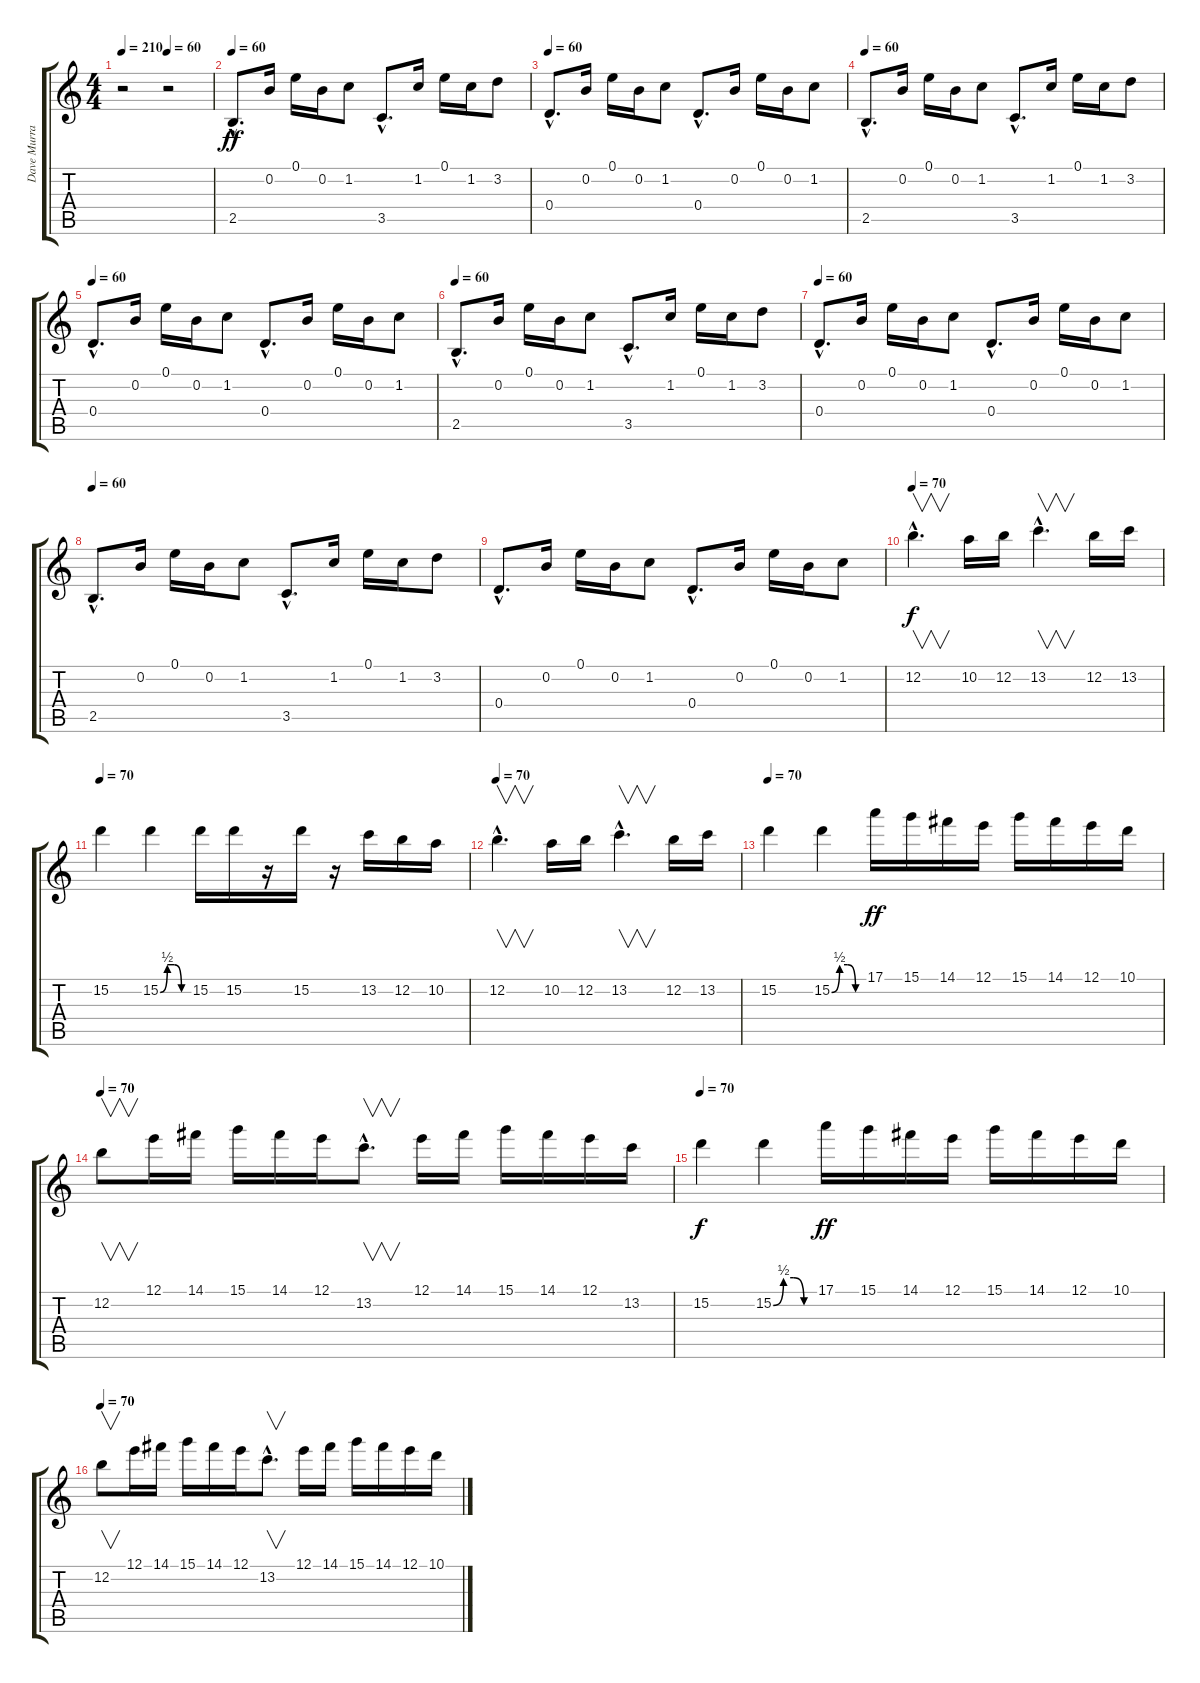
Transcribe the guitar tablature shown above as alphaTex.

\track ("Dave Murray" "Dave Murra") {instrument distortionguitar}
\staff {score tabs}
\tuning (E4 B3 G3 D3 A2 E2) {hide}
\ts (4 4)
\tempo 210
\tempo (60 0.5)
\tempo 210
\clef g2
\ks c
r.2{dy ff instrument distortionguitar} r.2 |
\tempo 70
\tempo 60
2.5{hac}.8{d instrument electricguitarclean} 0.2.16 0.1.16 0.2.16 1.2.8 3.5{hac}.8{d} 1.2.16 0.1.16 1.2.16 3.2.8 |
\tempo 60
0.4{hac}.8{d instrument electricguitarclean} 0.2.16 0.1.16 0.2.16 1.2.8 0.4{hac}.8{d} 0.2.16 0.1.16 0.2.16 1.2.8 |
\tempo 60
2.5{hac}.8{d instrument electricguitarclean} 0.2.16 0.1.16 0.2.16 1.2.8 3.5{hac}.8{d} 1.2.16 0.1.16 1.2.16 3.2.8 |
\tempo 60
0.4{hac}.8{d instrument electricguitarclean} 0.2.16 0.1.16 0.2.16 1.2.8 0.4{hac}.8{d} 0.2.16 0.1.16 0.2.16 1.2.8 |
\tempo 60
2.5{hac}.8{d instrument electricguitarclean} 0.2.16 0.1.16 0.2.16 1.2.8 3.5{hac}.8{d} 1.2.16 0.1.16 1.2.16 3.2.8 |
\tempo 60
0.4{hac}.8{d instrument electricguitarclean} 0.2.16 0.1.16 0.2.16 1.2.8 0.4{hac}.8{d} 0.2.16 0.1.16 0.2.16 1.2.8 |
\tempo 60
2.5{hac}.8{d instrument electricguitarclean} 0.2.16 0.1.16 0.2.16 1.2.8 3.5{hac}.8{d} 1.2.16 0.1.16 1.2.16 3.2.8 |
0.4{hac}.8{d instrument electricguitarclean} 0.2.16 0.1.16 0.2.16 1.2.8 0.4{hac}.8{d} 0.2.16 0.1.16 0.2.16 1.2.8 |
\tempo 70
12.2{hac}.4{v d dy f instrument distortionguitar} 10.2.16 12.2.16 13.2{hac}.4{v d} 12.2.16 13.2.16 |
\tempo 70
15.2.4 15.2{be (custom 0 0 15 2 30 2 45 0 60 0)}.4 15.2.16 15.2.16 r.16 15.2.16 r.16 13.2.16 12.2.16 10.2.16 |
\tempo 70
12.2{hac}.4{v d} 10.2.16 12.2.16 13.2{hac}.4{v d} 12.2.16 13.2.16 |
\tempo 70
15.2.4 15.2{be (custom 0 0 15 2 30 2 45 0 60 0)}.4 17.1.16{dy ff} 15.1.16 14.1.16 12.1.16 15.1.16 14.1.16 12.1.16 10.1.16 |
\tempo 70
12.2.8{v} 12.1.16 14.1.16 15.1.16 14.1.16 12.1.16 13.2{hac}.8{v d} 12.1.16 14.1.16 15.1.16 14.1.16 12.1.16 13.2.16 |
\tempo 70
15.2.4{dy f} 15.2{be (custom 0 0 15 2 30 2 45 0 60 0)}.4 17.1.16{dy ff} 15.1.16 14.1.16 12.1.16 15.1.16 14.1.16 12.1.16 10.1.16 |
\tempo 70
12.2.8{v} 12.1.16 14.1.16 15.1.16 14.1.16 12.1.16 13.2{hac}.8{v d} 12.1.16 14.1.16 15.1.16 14.1.16 12.1.16 10.1.16
